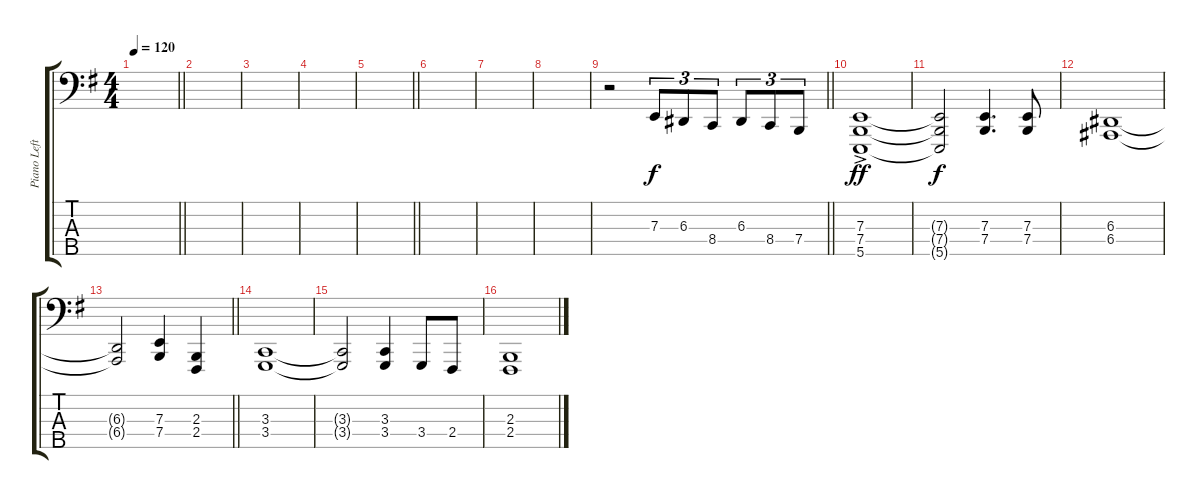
\track ("Piano Left Standard" "Piano Left") {instrument acousticgrandpiano}
\staff {score tabs}
\tuning (G2 D2 A1 E1 B0) {hide}
\ts (4 4)
\tempo 120
\clef f4
\barLineRight lightlight
\ks eminor
|
|
|
|
\barLineRight lightlight
|
|
|
|
\barLineRight lightlight
r.2{volume 4} 7.3.8{tu (3 2) volume 16} 6.3.8{tu (3 2)} 8.4.8{tu (3 2)} 6.3.8{tu (3 2)} 8.4.8{tu (3 2)} 7.4.8{tu (3 2)} |
\section ("" "")
(7.3{ac} 7.4 5.5).1{dy ff} |
(7.3{t} 7.4{t} 5.5{t}).2{dy f} (7.3 7.4).4{d} (7.3 7.4).8 |
(6.3 6.4).1 |
\barLineRight lightlight
(6.3{t} 6.4{t}).2 (7.3 7.4).4 (2.3 2.4).4 |
(3.3 3.4).1 |
(3.3{t} 3.4{t}).2 (3.3 3.4).4 3.4.8 2.4.8 |
(2.3 2.4).1
